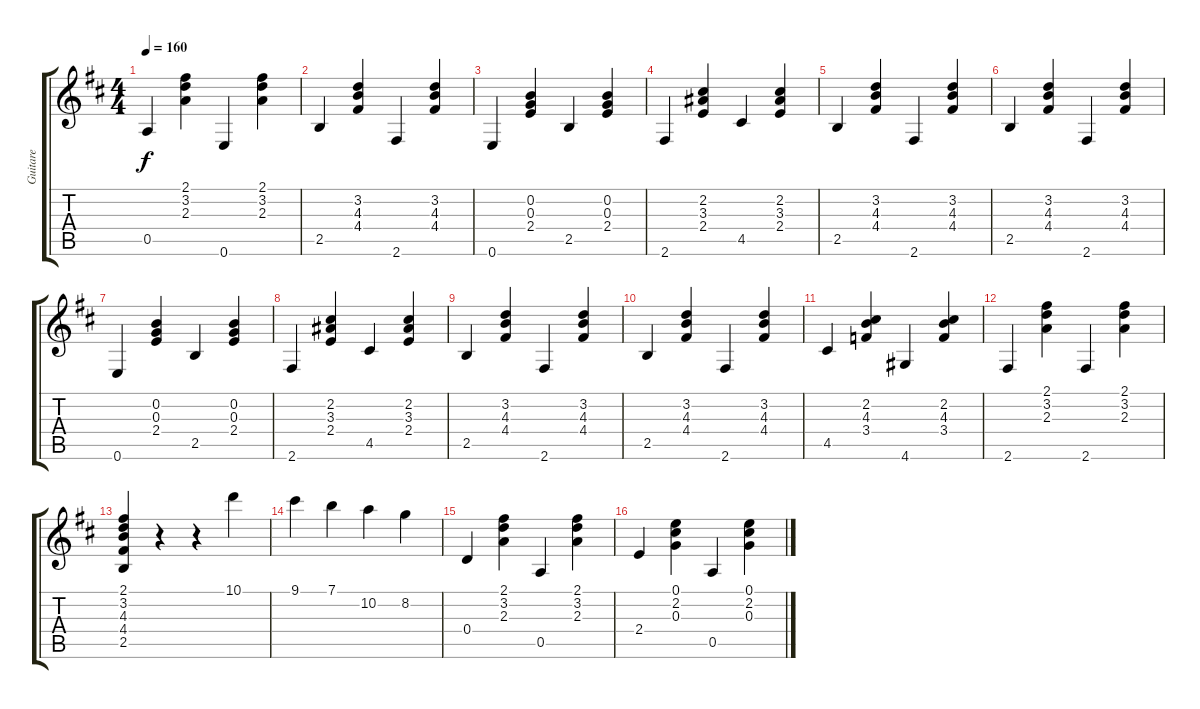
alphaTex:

\track ("Guitare" "Guitare") {instrument acousticguitarnylon}
\staff {score tabs}
\tuning (E4 B3 G3 D3 A2 E2) {hide}
\ts (4 4)
\tempo 160
\clef g2
\ks d
0.5.4{dy f} (2.1 3.2 2.3).4 0.6.4 (2.1 3.2 2.3).4 |
2.5.4 (3.2 4.3 4.4).4 2.6.4 (3.2 4.3 4.4).4 |
0.6.4 (0.2 0.3 2.4).4 2.5.4 (0.2 0.3 2.4).4 |
2.6.4 (2.2 3.3 2.4).4 4.5.4 (2.2 3.3 2.4).4 |
2.5.4 (3.2 4.3 4.4).4 2.6.4 (3.2 4.3 4.4).4 |
2.5.4 (3.2 4.3 4.4).4 2.6.4 (3.2 4.3 4.4).4 |
0.6.4 (0.2 0.3 2.4).4 2.5.4 (0.2 0.3 2.4).4 |
2.6.4 (2.2 3.3 2.4).4 4.5.4 (2.2 3.3 2.4).4 |
2.5.4 (3.2 4.3 4.4).4 2.6.4 (3.2 4.3 4.4).4 |
2.5.4 (3.2 4.3 4.4).4 2.6.4 (3.2 4.3 4.4).4 |
4.5.4 (2.2 4.3 3.4).4 4.6.4 (2.2 4.3 3.4).4 |
2.6.4 (2.1 3.2 2.3).4 2.6.4 (2.1 3.2 2.3).4 |
(2.1 3.2 4.3 4.4 2.5).4 r.4 r.4 10.1.4 |
9.1.4 7.1.4 10.2.4 8.2.4 |
0.4.4 (2.1 3.2 2.3).4 0.5.4 (2.1 3.2 2.3).4 |
2.4.4 (0.1 2.2 0.3).4 0.5.4 (0.1 2.2 0.3).4
